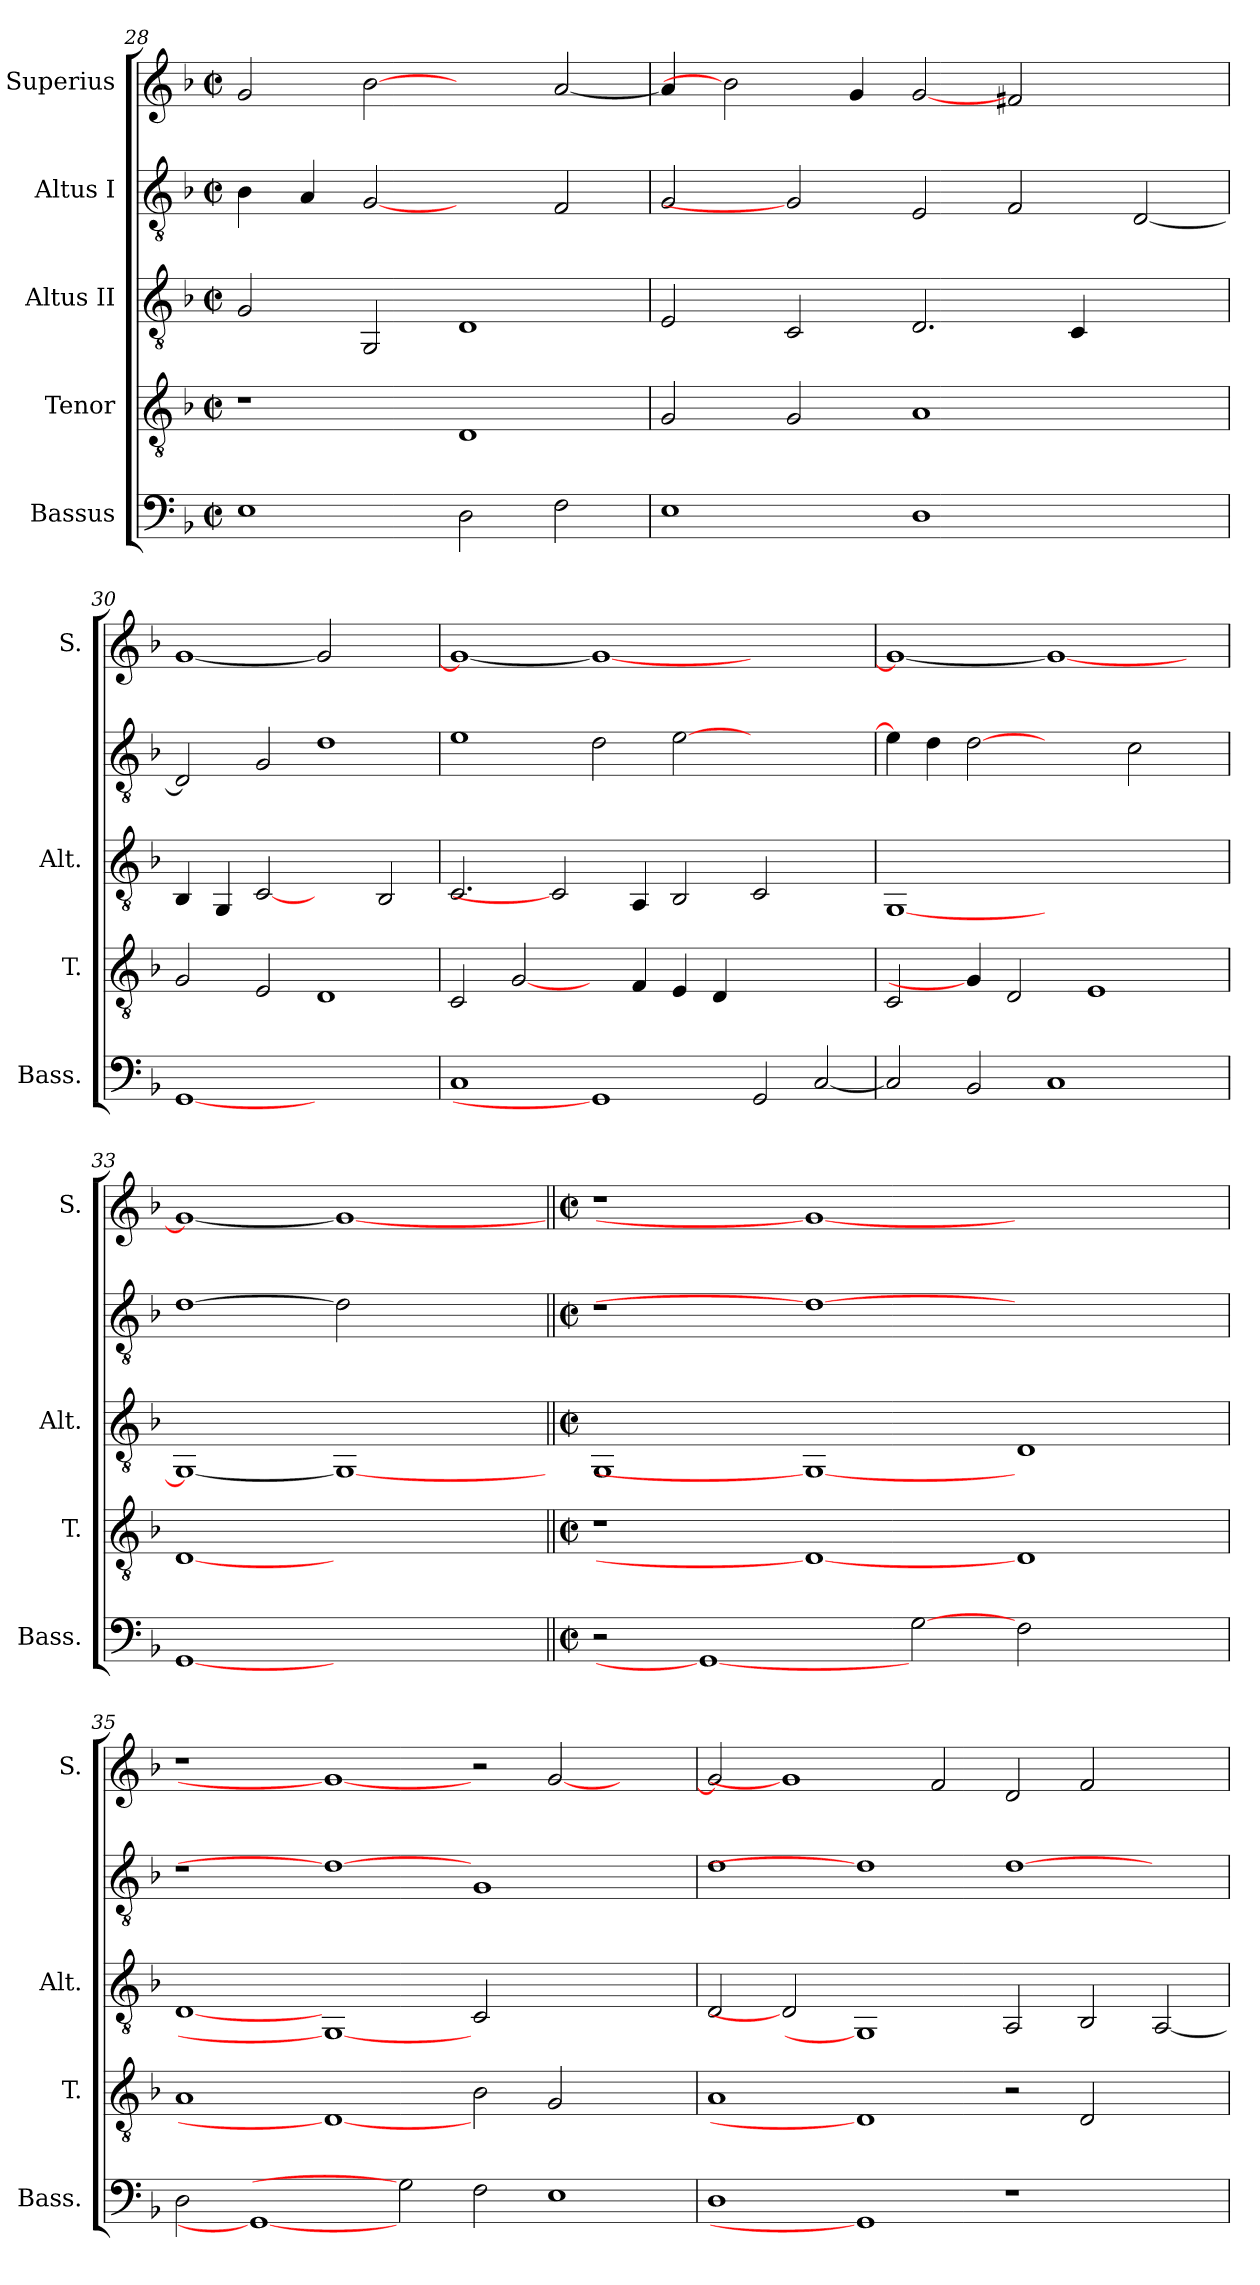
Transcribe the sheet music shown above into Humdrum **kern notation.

**kern	**kern	**kern	**kern	**kern
*part5	*part4	*part3	*part2	*part1
*staff5	*staff4	*staff3	*staff2	*staff1
*I"Bassus	*I"Tenor	*I"Altus II	*I"Altus I	*I"Superius
*I'Bass.	*I'T.	*I'Alt.	*	*I'S.
*clefF4	*clefGv2	*clefGv2	*clefGv2	*clefG2
*	*ITrd7c12	*	*ITrd7c12	*
*k[b-]	*k[b-]	*k[b-]	*k[b-]	*k[b-]
*F:	*F:	*F:	*F:	*F:
*M2/2	*M2/2	*M2/2	*M2/2	*M2/2
*met(c|)	*met(c|)	*met(c|)	*met(c|)	*met(c|)
=28	=28	=28	=28	=28
1Ei	1r	2Gi/	4BB-i\	2gi/
.	.	.	4AAi/	.
.	.	2GGi/	[2GGi	[2b-i
2Di\	1DDi	1Di	2ryy	2ryy
2Fi\	.	.	2FFi/	[<2ai/
=29	=29	=29	=29	=29
1Ei	2GGi/	2Ei/	2GGi/	4ai/]
.	.	.	.	2b-i]
.	2GGi/	2Ci/	2GGi]	.
.	.	.	.	4gi/
1Di	1AAi	2.Di/	2EEi/	[2gi
.	.	.	2FFi/	2f#Xi/
.	.	4Ci/	.	.
2ryy	2ryy	2ryy	[<2DDi/	2ryy
!!LO:PB:g=z
=30	=30	=30	=30	=30
[1GGi	2GGi/	4BB-i/	2DDi/]	[<1gi
.	.	4GGi/	.	.
.	2EEi/	[2Ci	2GGi/	.
1ryy	1DDi	2ryy	1Di	2gi]
.	.	2BB-i/	.	2ryy
=31	=31	=31	=31	=31
1Ci	2CCi/	2.Ci/	1Ei	1gi_<
.	[2GGi/	.	.	.
.	.	2Ci]	.	.
1GGi]	4ryy	.	2Di\	1gi_
.	4FFi/	4AAi/	.	.
.	4EEi/	2BB-i/	[>2Ei\	.
.	4DDi/	.	.	.
2GGi/	1ryy	2Ci/	1ryy	1ryy
[<2Ci/	.	2ryy	.	.
=32	=32	=32	=32	=32
2Ci/]	2CCi/	[<1GGi	4Ei\]	1gi_<
.	.	.	4Di\	.
2BB-i/	4GGi/]	.	[2Di	.
.	2DDi/	.	.	.
1Ci	.	1ryy	2ryy	1gi_
.	1EEi	.	.	.
.	.	.	2Ci\	.
4ryy	.	4ryy	4ryy	4ryy
=33	=33	=33	=33	=33
[1GGi	[1DDi	1GGi_<	[1Di	1gi_<
1ryy	1ryy	1GGi_	2Di]	1gi_
.	.	.	2ryy	.
!!LO:LB:g=z
=34||	=34||	=34||	=34||	=34||
*M2/2	*M2/2	*M2/2	*M2/2	*M2/2
*met(c|)	*met(c|)	*met(c|)	*met(c|)	*met(c|)
!	!	!	!LO:N:vis=1	!LO:N:vis=1
2r	1r	1GGi	1r	1r
1GGi_	.	.	.	.
.	1DDi_	1GGi_	1Di_	1gi_
[2Gi	.	.	.	.
2Fi\	1DDi	1Di	1ryy	1ryy
2ryy	.	.	.	.
=35	=35	=35	=35	=35
2Di\	1AAi	[1Di	1r	1r
1GGi_	.	.	.	.
.	1DDi_	1GGi_	1Di_	1gi_
2Gi]	.	.	.	.
2Fi\	2BB-i\	2Ci/	1GGi	2r
1Ei	2GGi/	1ryy	.	[<2gi/
.	2ryy	.	2ryy	2ryy
=36	=36	=36	=36	=36
1Di	1AAi	2Di/	1Di	2gi/]
.	.	2Di]	.	1gi]
1GGi]	1DDi]	1GGi]	1Di]	.
.	.	.	.	2fi/
1r	2r	2AAi/	[>1Di	2di/
.	2DDi/	2BB-i/	.	2fi/
2ryy	2ryy	[<2AAi/	2ryy	2ryy
=	=	=	=	=
*-	*-	*-	*-	*-
